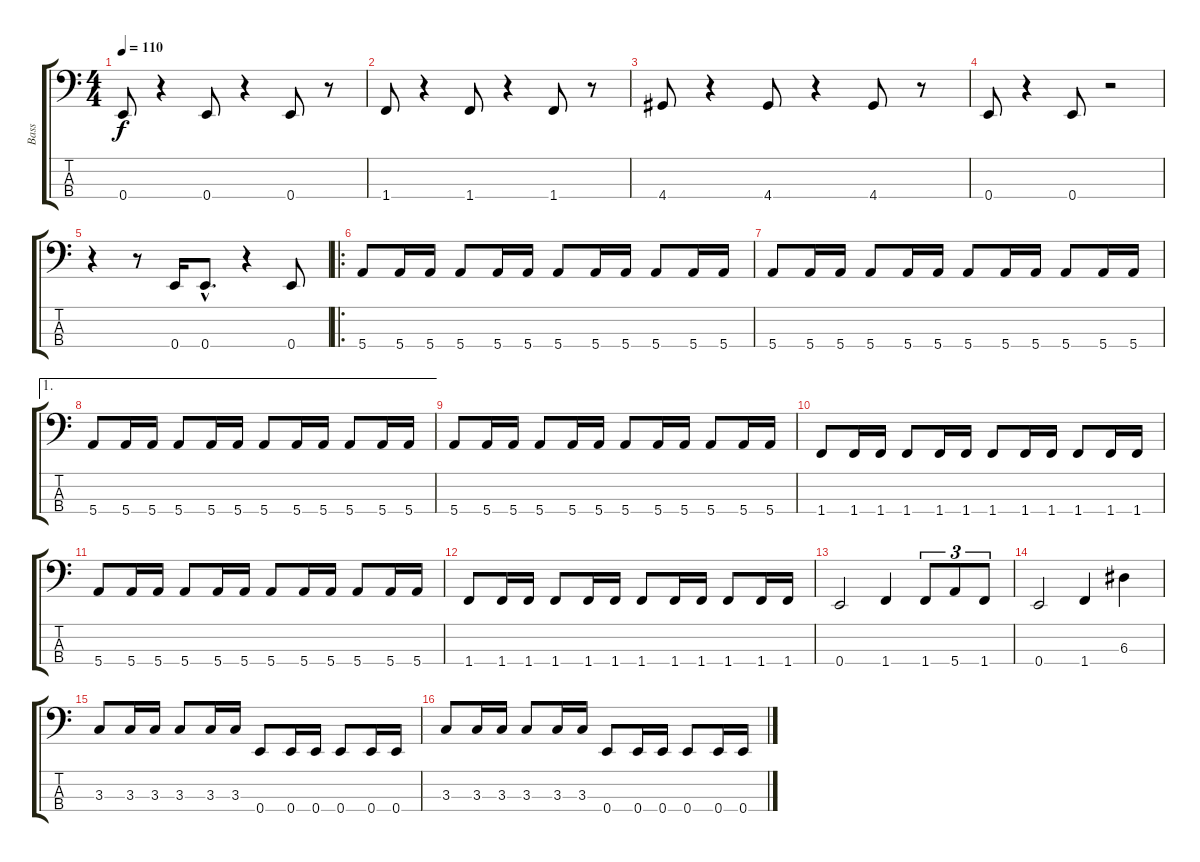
\track ("Bass" "Bass") {instrument electricbasspick}
\staff {score tabs}
\tuning (G2 D2 A1 E1) {hide}
\ts (4 4)
\tempo 110
\clef f4
\ks c
0.4.8{dy f instrument electricbasspick} r.4 0.4.8 r.4 0.4.8 r.8 |
1.4.8 r.4 1.4.8 r.4 1.4.8 r.8 |
4.4.8 r.4 4.4.8 r.4 4.4.8 r.8 |
0.4.8 r.4 0.4.8 r.2 |
r.4 r.8 0.4.16 0.4{hac}.8{d} r.4 0.4.8 |
\ro
5.4.8 5.4.16 5.4.16 5.4.8 5.4.16 5.4.16 5.4.8 5.4.16 5.4.16 5.4.8 5.4.16 5.4.16 |
5.4.8 5.4.16 5.4.16 5.4.8 5.4.16 5.4.16 5.4.8 5.4.16 5.4.16 5.4.8 5.4.16 5.4.16 |
\ae 1
5.4.8 5.4.16 5.4.16 5.4.8 5.4.16 5.4.16 5.4.8 5.4.16 5.4.16 5.4.8 5.4.16 5.4.16 |
5.4.8 5.4.16 5.4.16 5.4.8 5.4.16 5.4.16 5.4.8 5.4.16 5.4.16 5.4.8 5.4.16 5.4.16 |
1.4.8 1.4.16 1.4.16 1.4.8 1.4.16 1.4.16 1.4.8 1.4.16 1.4.16 1.4.8 1.4.16 1.4.16 |
5.4.8 5.4.16 5.4.16 5.4.8 5.4.16 5.4.16 5.4.8 5.4.16 5.4.16 5.4.8 5.4.16 5.4.16 |
1.4.8 1.4.16 1.4.16 1.4.8 1.4.16 1.4.16 1.4.8 1.4.16 1.4.16 1.4.8 1.4.16 1.4.16 |
0.4.2 1.4.4 1.4.8{tu (3 2)} 5.4.8{tu (3 2)} 1.4.8{tu (3 2)} |
0.4.2 1.4.4 6.3.4 |
3.3.8 3.3.16 3.3.16 3.3.8 3.3.16 3.3.16 0.4.8 0.4.16 0.4.16 0.4.8 0.4.16 0.4.16 |
3.3.8 3.3.16 3.3.16 3.3.8 3.3.16 3.3.16 0.4.8 0.4.16 0.4.16 0.4.8 0.4.16 0.4.16
